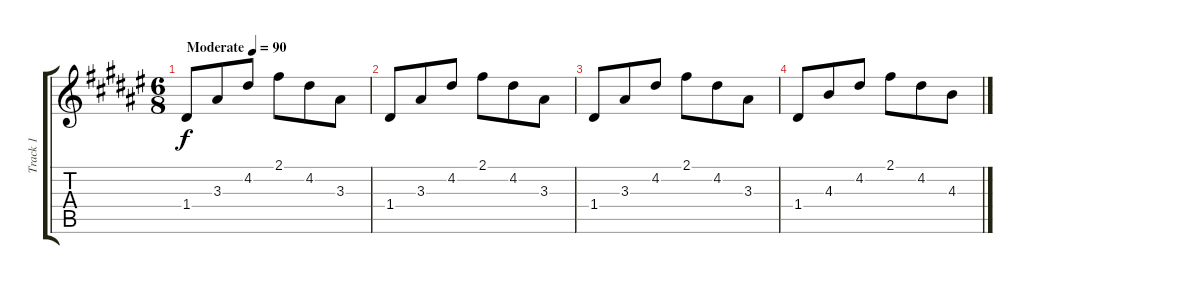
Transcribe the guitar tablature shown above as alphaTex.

\track ("Track 1" "Track 1") {instrument acousticguitarsteel}
\staff {score tabs}
\tuning (E4 B3 G3 D3 A2 E2) {hide}
\ts (6 8)
\tempo (90 "Moderate")
\clef g2
\ks d#minor
1.4.8{dy f instrument acousticguitarsteel} 3.3.8 4.2.8 2.1.8 4.2.8 3.3.8 |
1.4.8 3.3.8 4.2.8 2.1.8 4.2.8 3.3.8 |
1.4.8 3.3.8 4.2.8 2.1.8 4.2.8 3.3.8 |
1.4.8 4.3.8 4.2.8 2.1.8 4.2.8 4.3.8
